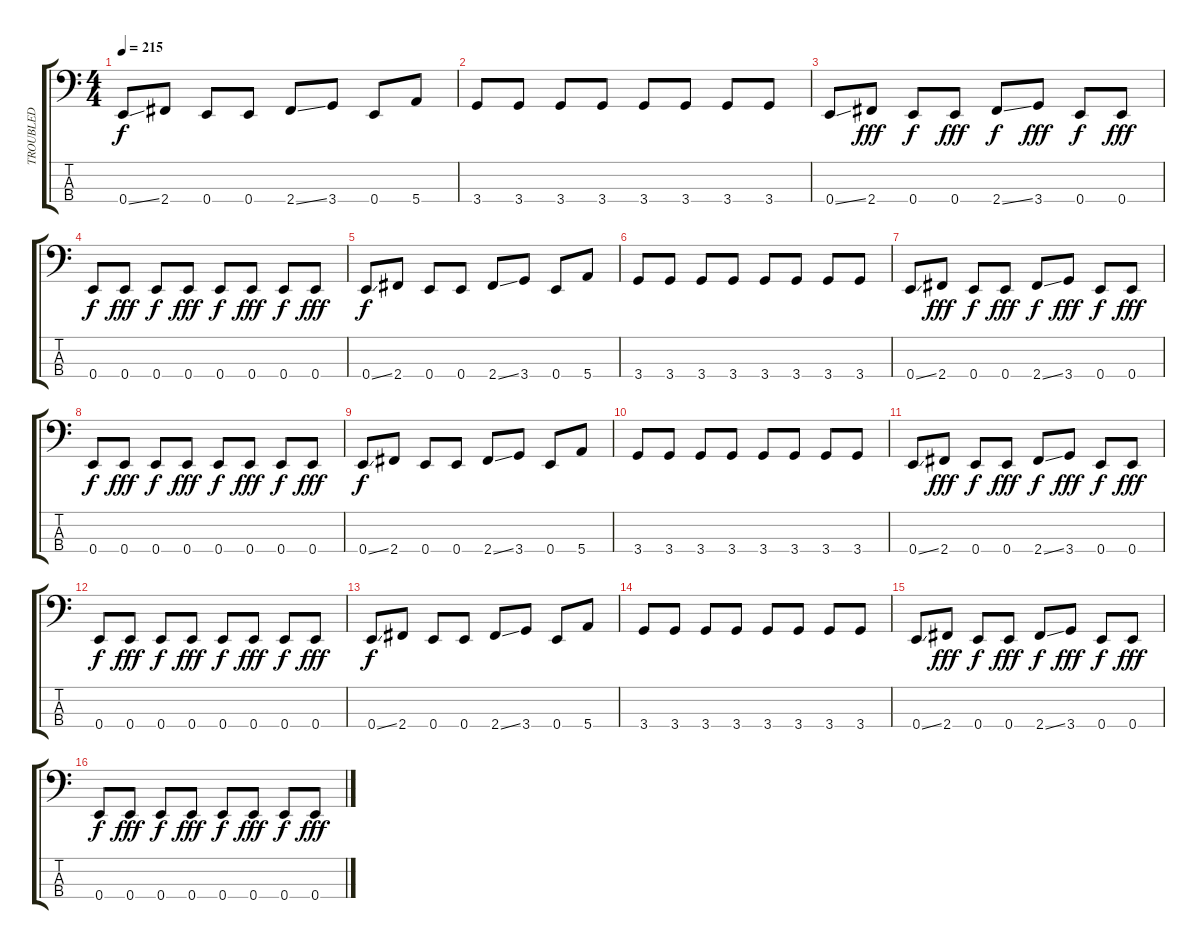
\track ("TROUBLED" "TROUBLED") {instrument electricbasspick}
\staff {score tabs}
\tuning (G2 D2 A1 E1) {hide}
\ts (4 4)
\tempo 215
\clef f4
\ks c
0.4{ss}.8{dy f} 2.4.8 0.4.8 0.4.8 2.4{ss}.8 3.4.8 0.4.8 5.4.8 |
3.4.8 3.4.8 3.4.8 3.4.8 3.4.8 3.4.8 3.4.8 3.4.8 |
0.4{ss}.8 2.4.8{dy fff} 0.4.8{dy f} 0.4.8{dy fff} 2.4{ss}.8{dy f} 3.4.8{dy fff} 0.4.8{dy f} 0.4.8{dy fff} |
0.4.8{dy f} 0.4.8{dy fff} 0.4.8{dy f} 0.4.8{dy fff} 0.4.8{dy f} 0.4.8{dy fff} 0.4.8{dy f} 0.4.8{dy fff} |
0.4{ss}.8{dy f} 2.4.8 0.4.8 0.4.8 2.4{ss}.8 3.4.8 0.4.8 5.4.8 |
3.4.8 3.4.8 3.4.8 3.4.8 3.4.8 3.4.8 3.4.8 3.4.8 |
0.4{ss}.8 2.4.8{dy fff} 0.4.8{dy f} 0.4.8{dy fff} 2.4{ss}.8{dy f} 3.4.8{dy fff} 0.4.8{dy f} 0.4.8{dy fff} |
0.4.8{dy f} 0.4.8{dy fff} 0.4.8{dy f} 0.4.8{dy fff} 0.4.8{dy f} 0.4.8{dy fff} 0.4.8{dy f} 0.4.8{dy fff} |
0.4{ss}.8{dy f} 2.4.8 0.4.8 0.4.8 2.4{ss}.8 3.4.8 0.4.8 5.4.8 |
3.4.8 3.4.8 3.4.8 3.4.8 3.4.8 3.4.8 3.4.8 3.4.8 |
0.4{ss}.8 2.4.8{dy fff} 0.4.8{dy f} 0.4.8{dy fff} 2.4{ss}.8{dy f} 3.4.8{dy fff} 0.4.8{dy f} 0.4.8{dy fff} |
0.4.8{dy f} 0.4.8{dy fff} 0.4.8{dy f} 0.4.8{dy fff} 0.4.8{dy f} 0.4.8{dy fff} 0.4.8{dy f} 0.4.8{dy fff} |
0.4{ss}.8{dy f} 2.4.8 0.4.8 0.4.8 2.4{ss}.8 3.4.8 0.4.8 5.4.8 |
3.4.8 3.4.8 3.4.8 3.4.8 3.4.8 3.4.8 3.4.8 3.4.8 |
0.4{ss}.8 2.4.8{dy fff} 0.4.8{dy f} 0.4.8{dy fff} 2.4{ss}.8{dy f} 3.4.8{dy fff} 0.4.8{dy f} 0.4.8{dy fff} |
0.4.8{dy f} 0.4.8{dy fff} 0.4.8{dy f} 0.4.8{dy fff} 0.4.8{dy f} 0.4.8{dy fff} 0.4.8{dy f} 0.4.8{dy fff}
